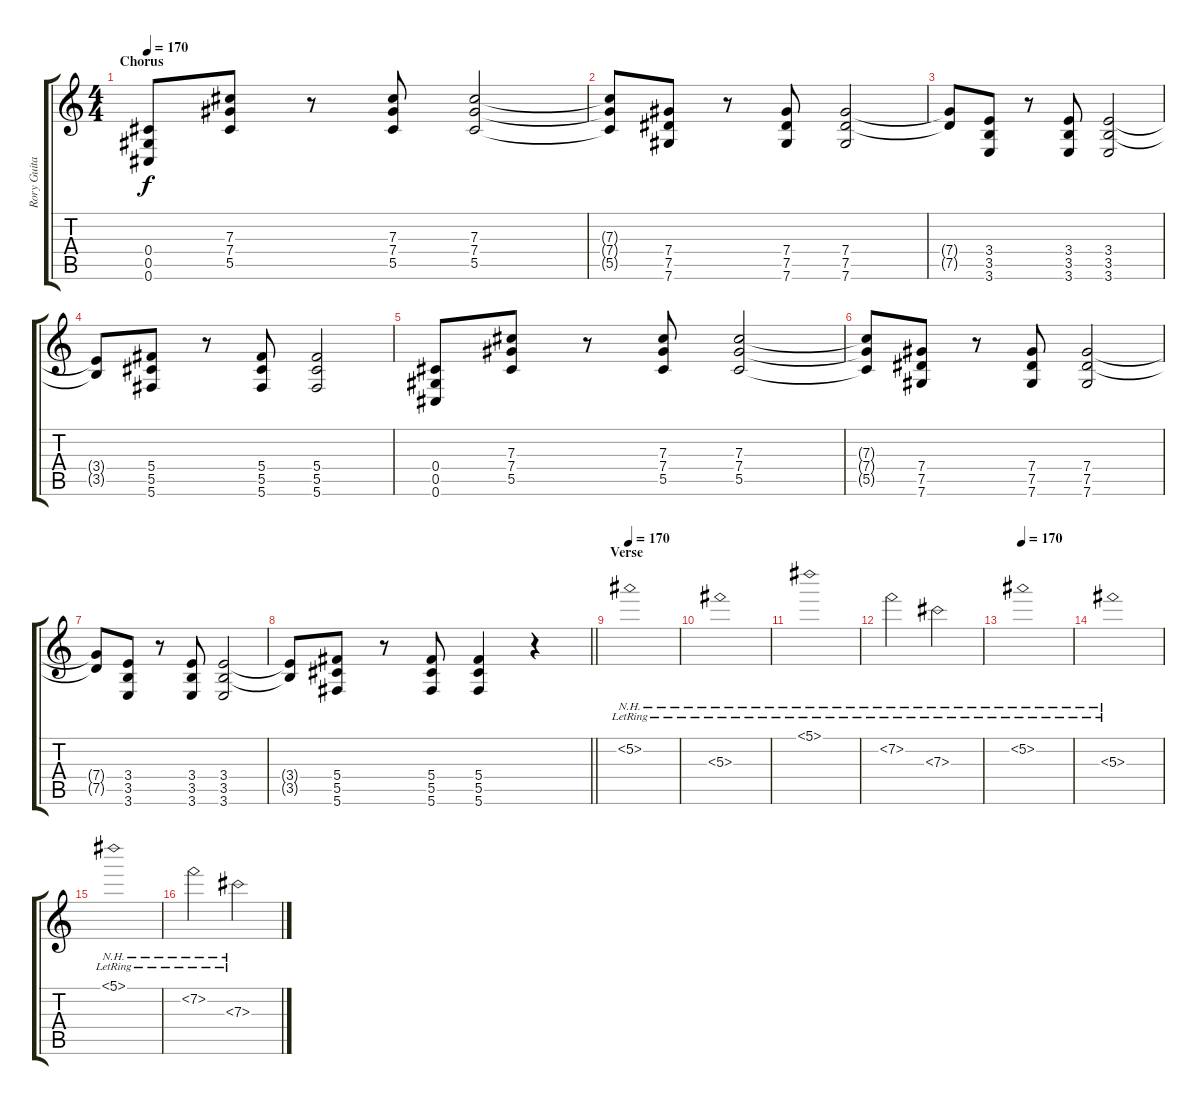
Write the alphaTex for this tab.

\track ("Rory Guitar 1" "Rory Guita") {instrument distortionguitar}
\staff {score tabs}
\tuning (Eb4 Bb3 Gb3 Db3 Ab2 Db2) {hide}
\ts (4 4)
\section ("" "Chorus")
\tempo 170
\clef g2
\ks c
(0.4 0.5 0.6).8{dy f} (7.3 7.4 5.5).8 r.8 (7.3 7.4 5.5).8 (7.3 7.4 5.5).2 |
(7.3{t} 7.4{t} 5.5{t}).8 (7.4 7.5 7.6).8 r.8 (7.4 7.5 7.6).8 (7.4 7.5 7.6).2 |
(7.4{t} 7.5{t}).8 (3.4 3.5 3.6).8 r.8 (3.4 3.5 3.6).8 (3.4 3.5 3.6).2 |
(3.4{t} 3.5{t}).8 (5.4 5.5 5.6).8 r.8 (5.4 5.5 5.6).8 (5.4 5.5 5.6).2 |
(0.4 0.5 0.6).8 (7.3 7.4 5.5).8 r.8 (7.3 7.4 5.5).8 (7.3 7.4 5.5).2 |
(7.3{t} 7.4{t} 5.5{t}).8 (7.4 7.5 7.6).8 r.8 (7.4 7.5 7.6).8 (7.4 7.5 7.6).2 |
(7.4{t} 7.5{t}).8 (3.4 3.5 3.6).8 r.8 (3.4 3.5 3.6).8 (3.4 3.5 3.6).2 |
\barLineRight lightlight
(3.4{t} 3.5{t}).8 (5.4 5.5 5.6).8 r.8 (5.4 5.5 5.6).8 (5.4 5.5 5.6).4 r.4 |
\section ("" "Verse")
\tempo 170
5.2{nh lr}.1 |
5.3{nh lr}.1 |
5.1{nh lr}.1 |
7.2{nh lr}.2 7.3{nh lr}.2 |
\tempo 170
5.2{nh lr}.1 |
5.3{nh lr}.1 |
5.1{nh lr}.1 |
7.2{nh lr}.2 7.3{nh lr}.2
